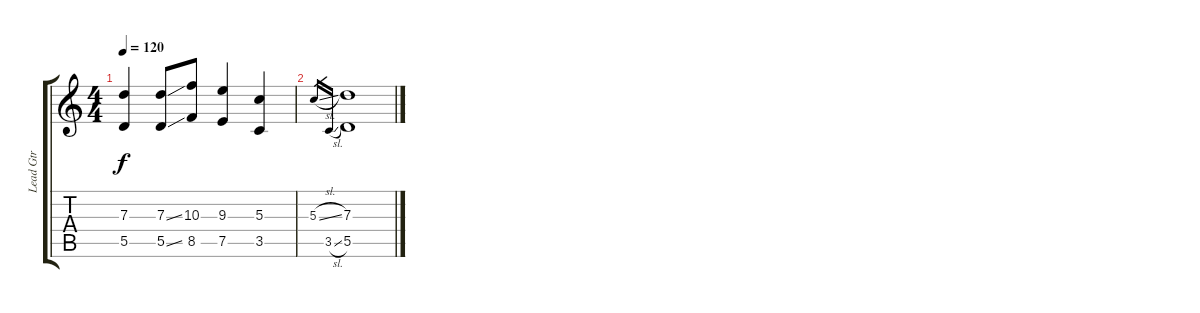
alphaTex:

\track ("Lead Gtr" "Lead Gtr") {instrument acousticguitarsteel}
\staff {score tabs}
\tuning (E4 B3 G3 D3 A2 E2) {hide}
\ts (4 4)
\tempo 120
\clef g2
\ks c
(7.3 5.5).4{dy f} (7.3{ss} 5.5{ss}).8 (10.3 8.5).8 (9.3 7.5).4 (5.3 3.5).4 |
5.3{sl}.16{gr} 3.5{sl}.16{gr} (7.3 5.5).1
